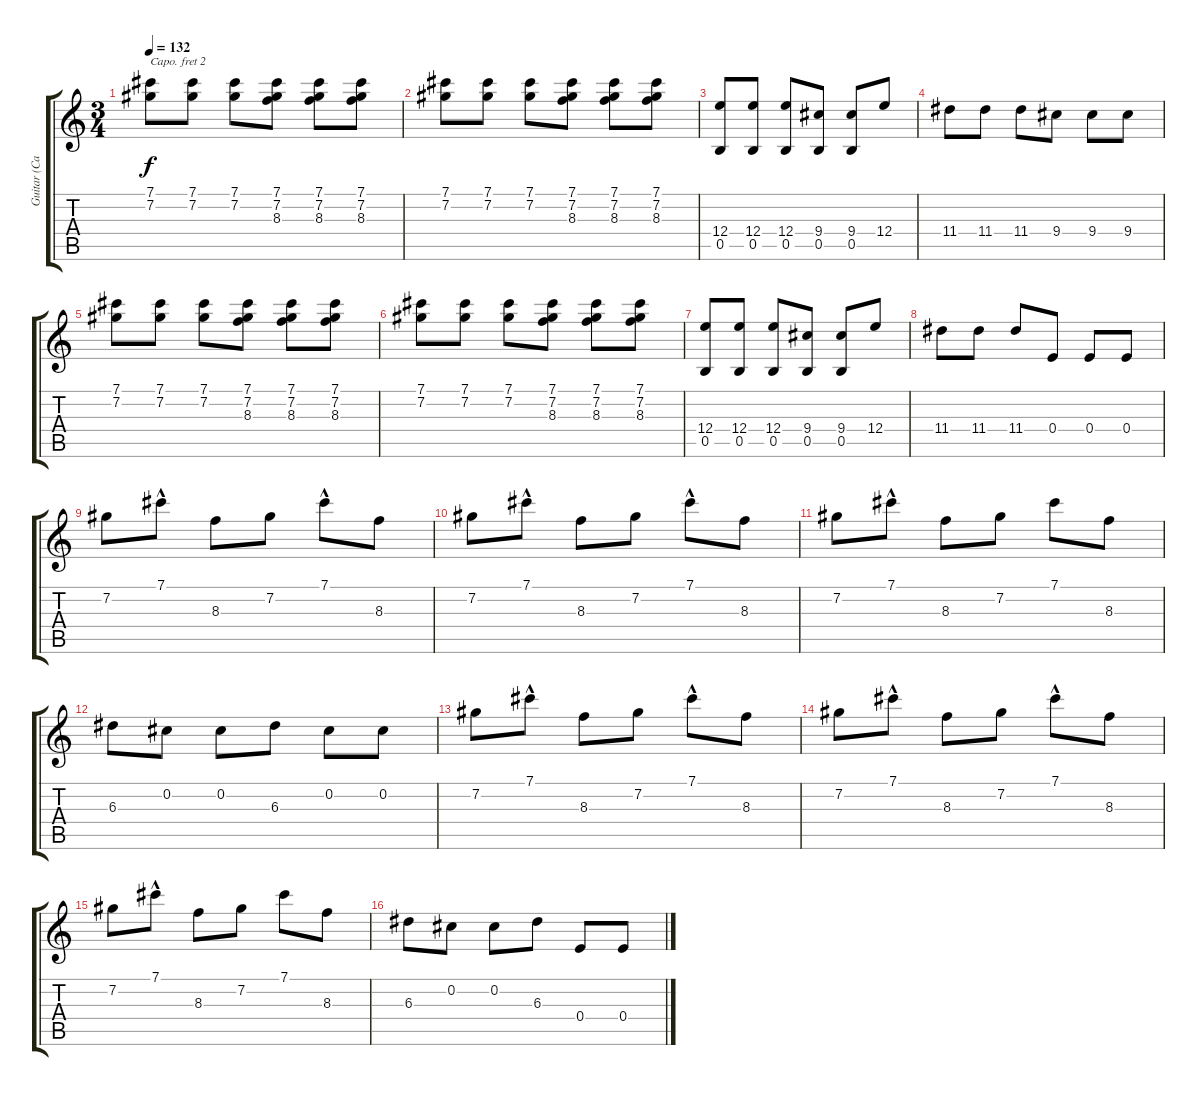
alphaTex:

\track ("Guitar (Carrie)" "Guitar (Ca") {instrument electricguitarclean}
\staff {score tabs}
\capo 2
\tuning (E4 B3 G3 D3 A2 E2) {hide}
\ts (3 4)
\tempo 132
\clef g2
\ks c
(7.1 7.2).8{dy f} (7.1 7.2).8 (7.1 7.2).8 (7.1 7.2 8.3).8 (7.1 7.2 8.3).8 (7.1 7.2 8.3).8 |
(7.1 7.2).8 (7.1 7.2).8 (7.1 7.2).8 (7.1 7.2 8.3).8 (7.1 7.2 8.3).8 (7.1 7.2 8.3).8 |
(12.4 0.5).8 (12.4 0.5).8 (12.4 0.5).8 (9.4 0.5).8 (9.4 0.5).8 12.4.8 |
11.4.8 11.4.8 11.4.8 9.4.8 9.4.8 9.4.8 |
(7.1 7.2).8 (7.1 7.2).8 (7.1 7.2).8 (7.1 7.2 8.3).8 (7.1 7.2 8.3).8 (7.1 7.2 8.3).8 |
(7.1 7.2).8 (7.1 7.2).8 (7.1 7.2).8 (7.1 7.2 8.3).8 (7.1 7.2 8.3).8 (7.1 7.2 8.3).8 |
(12.4 0.5).8 (12.4 0.5).8 (12.4 0.5).8 (9.4 0.5).8 (9.4 0.5).8 12.4.8 |
11.4.8 11.4.8 11.4.8 0.4.8 0.4.8 0.4.8 |
7.2.8 7.1{hac}.8 8.3.8 7.2.8 7.1{hac}.8 8.3.8 |
7.2.8 7.1{hac}.8 8.3.8 7.2.8 7.1{hac}.8 8.3.8 |
7.2.8 7.1{hac}.8 8.3.8 7.2.8 7.1.8 8.3.8 |
6.3.8 0.2.8 0.2.8 6.3.8 0.2.8 0.2.8 |
7.2.8 7.1{hac}.8 8.3.8 7.2.8 7.1{hac}.8 8.3.8 |
7.2.8 7.1{hac}.8 8.3.8 7.2.8 7.1{hac}.8 8.3.8 |
7.2.8 7.1{hac}.8 8.3.8 7.2.8 7.1.8 8.3.8 |
6.3.8 0.2.8 0.2.8 6.3.8 0.4.8 0.4.8
